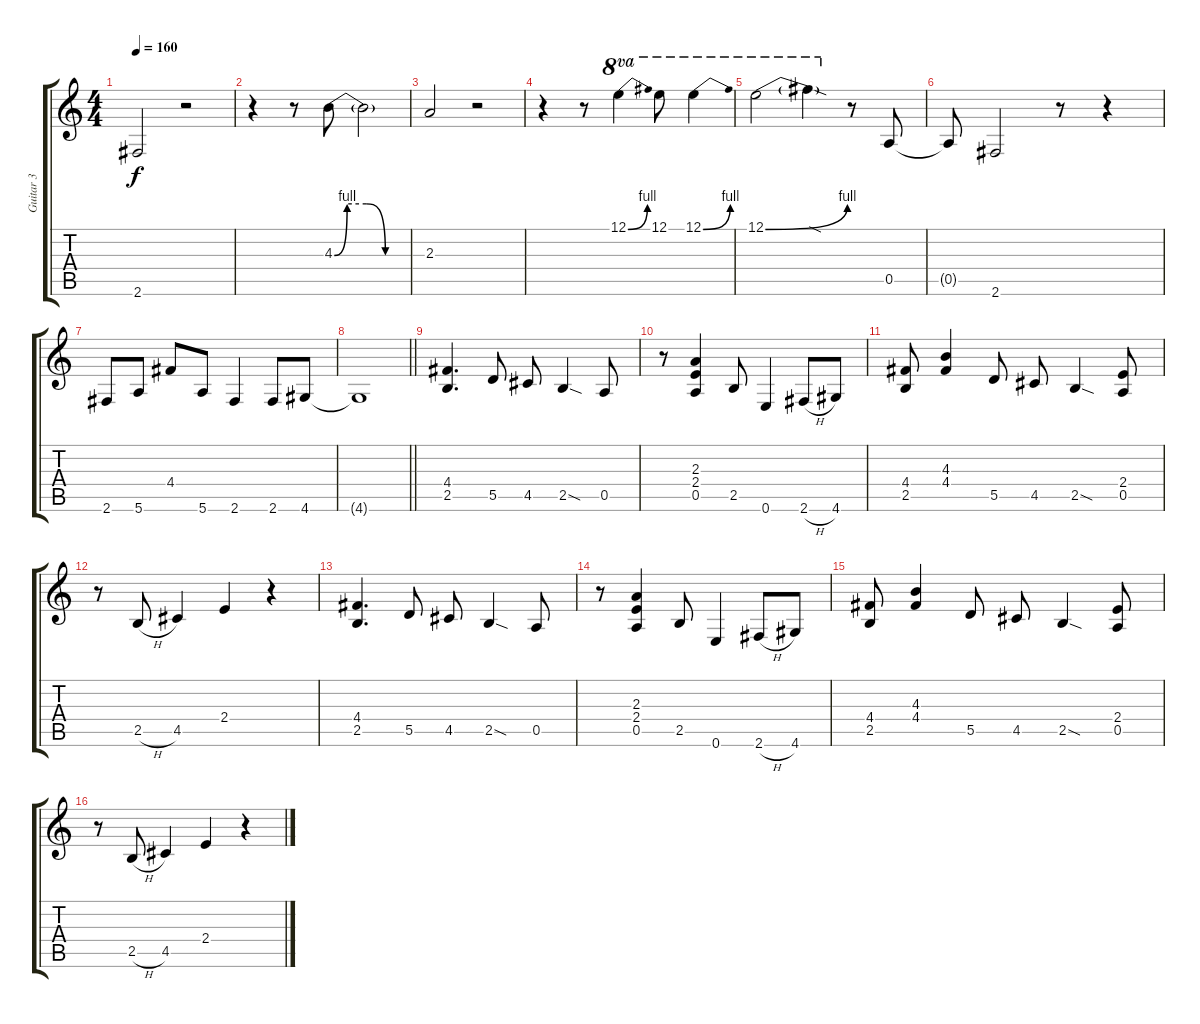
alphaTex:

\track ("Guitar 3" "Guitar 3") {instrument distortionguitar}
\staff {score tabs}
\tuning (E4 B3 G3 D3 A2 E2) {hide}
\ts (4 4)
\tempo 160
\clef g2
\ks c
2.6.2{dy f} r.2 |
r.4 r.8 4.3{be (custom 0 0 10 4 25 4 40 0 60 0)}.8 4.3{t}.2 |
2.3.2 r.2 |
r.4 r.8 12.1{be (bend 0 0 60 4)}.4{ot 8va} 12.1.8{ot 8va} 12.1{be (bend 0 0 60 4)}.4{ot 8va} |
12.1{be (bend 0 0 60 4)}.2{ot 8va} 12.1{sod t}.4{ot 8va} r.8 0.5.8 |
0.5{t}.8 2.6.2 r.8 r.4 |
2.6.8 5.6.8 4.4.8 5.6.8 2.6.4 2.6.8 4.6.8 |
\barLineRight lightlight
4.6{t}.1 |
(4.4 2.5).4{d} 5.5.8 4.5.8 2.5{sod}.4 0.5.8 |
r.8 (2.3 2.4 0.5).4 2.5.8 0.6.4 2.6{h}.8 4.6.8 |
(4.4 2.5).8 (4.3 4.4).4 5.5.8 4.5.8 2.5{sod}.4 (2.4 0.5).8 |
r.8 2.5{h}.8 4.5.4 2.4.4 r.4 |
(4.4 2.5).4{d} 5.5.8 4.5.8 2.5{sod}.4 0.5.8 |
r.8 (2.3 2.4 0.5).4 2.5.8 0.6.4 2.6{h}.8 4.6.8 |
(4.4 2.5).8 (4.3 4.4).4 5.5.8 4.5.8 2.5{sod}.4 (2.4 0.5).8 |
r.8 2.5{h}.8 4.5.4 2.4.4 r.4
